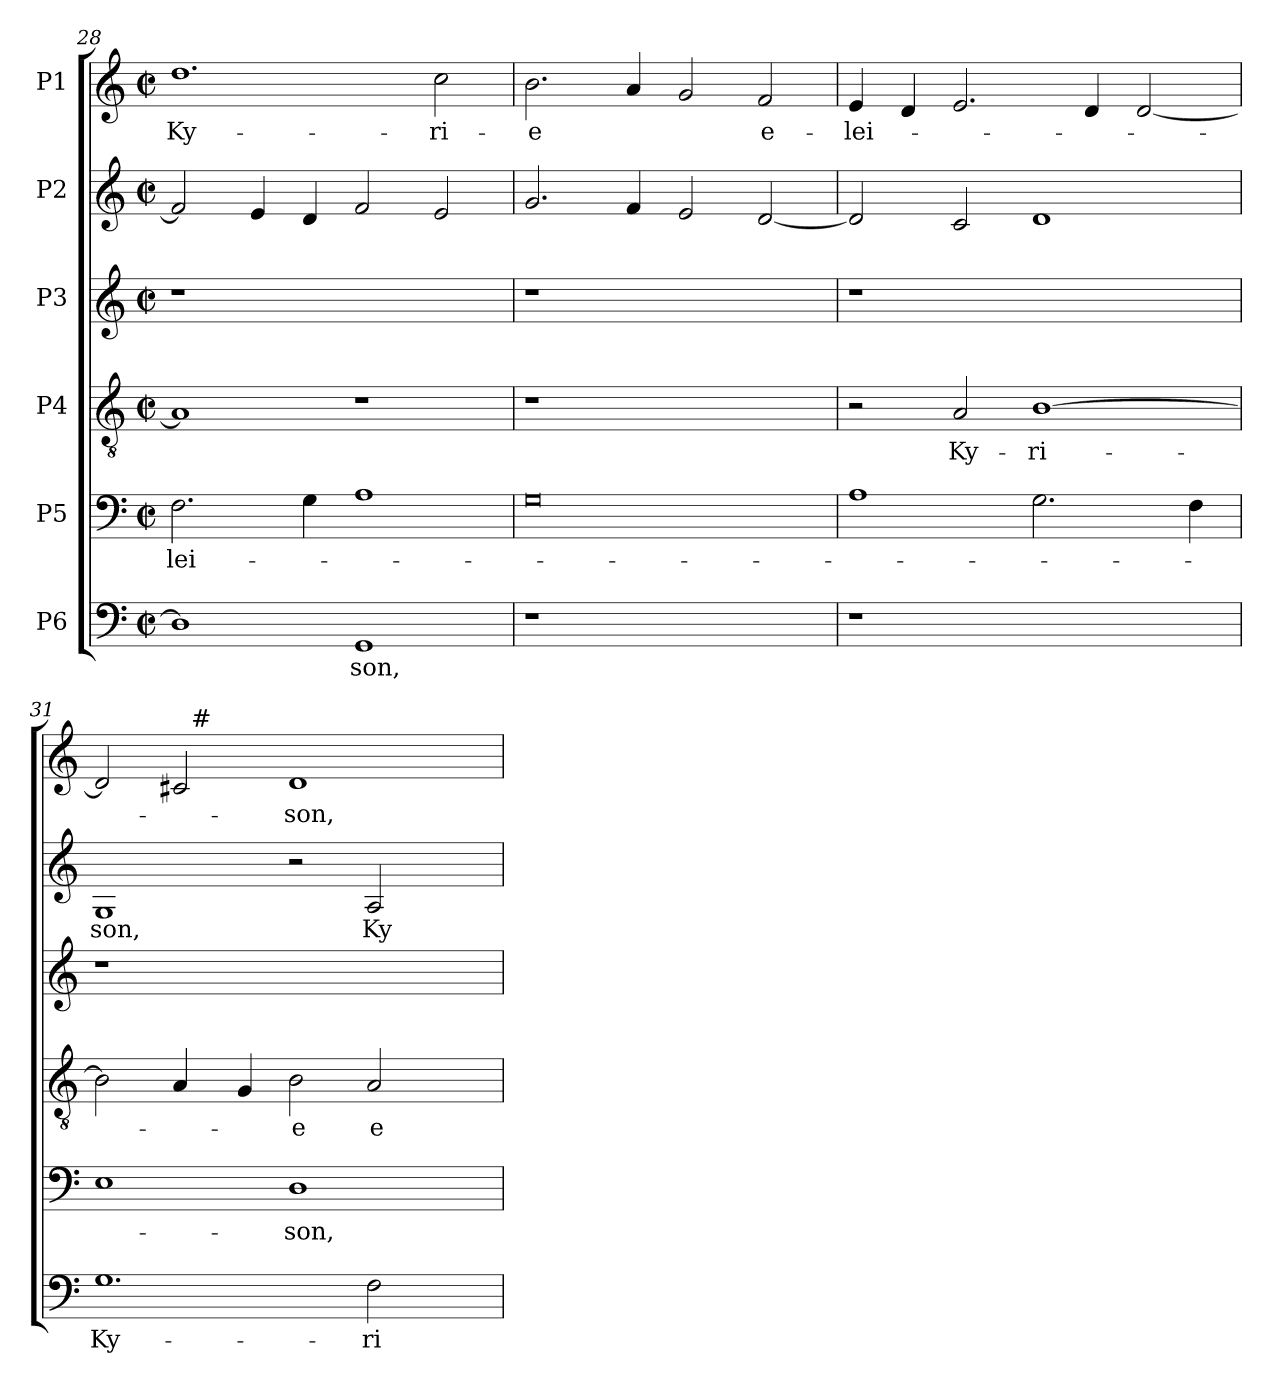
**kern	**text	**kern	**text	**kern	**text	**kern	**kern	**text	**kern	**text
*part6	*part6	*part5	*part5	*part4	*part4	*part3	*part2	*part2	*part1	*part1
*staff6	*staff6	*staff5	*staff5	*staff4	*staff4	*staff3	*staff2	*staff2	*staff1	*staff1
*I"P6	*	*I"P5	*	*I"P4	*	*I"P3	*I"P2	*	*I"P1	*
*clefF4	*	*clefF4	*	*clefGv2	*	*clefG2	*clefG2	*	*clefG2	*
*	*	*	*	*ITrd7c12	*	*	*	*	*	*
*k[]	*	*k[]	*	*k[]	*	*k[]	*k[]	*	*k[]	*
*C:	*	*C:	*	*C:	*	*C:	*C:	*	*C:	*
*M2/2	*	*M2/2	*	*M2/2	*	*M2/2	*M2/2	*	*M2/2	*
*met(c|)	*	*met(c|)	*	*met(c|)	*	*met(c|)	*met(c|)	*	*met(c|)	*
=28	=28	=28	=28	=28	=28	=28	=28	=28	=28	=28
!	!	!	!LO:LY:b:color=#000000	!	!	!LO:N:vis=1	!	!	!	!
!	!	!	!	!	!	!	!	!	!	!LO:LY:b:color=#000000
1Di]	.	2.Fi\	-lei-	1AAi]	.	1r	2fi/]	.	1.ddi	Ky-
.	.	.	.	.	.	.	4ei/	.	.	.
.	.	4Gi\	.	.	.	.	4di/	.	.	.
!	!LO:LY:b:color=#000000	!	!	!	!	!	!	!	!	!
1GGi	-son,	1Ai	.	1r	.	1ryy	2fi/	.	.	.
!	!	!	!	!	!	!	!	!	!	!LO:LY:b:color=#000000
.	.	.	.	.	.	.	2ei/	.	2cci\	-ri-
=29	=29	=29	=29	=29	=29	=29	=29	=29	=29	=29
!LO:N:vis=1	!	!	!	!LO:N:vis=1	!	!LO:N:vis=1	!	!	!	!
!	!	!	!	!	!	!	!	!	!	!LO:LY:b:color=#000000
1r	.	0Gi	.	1r	.	1r	2.gi/	.	2.bi\	-e
.	.	.	.	.	.	.	4fi/	.	4ai/	.
1ryy	.	.	.	1ryy	.	1ryy	2ei/	.	2gi/	.
!	!	!	!	!	!	!	!	!	!	!LO:LY:b:color=#000000
.	.	.	.	.	.	.	[2di/	.	2fi/	e-
=30	=30	=30	=30	=30	=30	=30	=30	=30	=30	=30
!LO:N:vis=1	!	!	!	!	!	!LO:N:vis=1	!	!	!	!
!	!	!	!	!	!	!	!	!	!	!LO:LY:b:color=#000000
1r	.	1Ai	.	2r	.	1r	2di/]	.	4ei/	-lei-
.	.	.	.	.	.	.	.	.	4di/	.
!	!	!	!	!	!LO:LY:b:color=#000000	!	!	!	!	!
.	.	.	.	2AAi/	Ky-	.	2ci/	.	2.ei/	.
!	!	!	!	!	!LO:LY:b:color=#000000	!	!	!	!	!
1ryy	.	2.Gi\	.	[1BBi	-ri-	1ryy	1di	.	.	.
.	.	.	.	.	.	.	.	.	4di/	.
.	.	.	.	.	.	.	.	.	[2di/	.
.	.	4Fi\	.	.	.	.	.	.	.	.
=31	=31	=31	=31	=31	=31	=31	=31	=31	=31	=31
!	!LO:LY:b:color=#000000	!	!	!	!	!LO:N:vis=1	!	!	!	!
!	!	!	!	!	!	!	!	!LO:LY:b:color=#000000	!	!
*	*	*	*	*	*	*	*	*	*^	*
1.Gi	Ky-	1Ei	.	2BBi\]	.	1r	1Gi	-son,	2di/]	2ryy	.
.	.	.	.	4AAi/	.	.	.	.	2c#i/	32ryy	.
.	.	.	.	.	.	.	.	.	.	256ryy	.
!	!	!	!	!	!	!	!	!	!	!LO:TX:a:t=#	!
.	.	.	.	.	.	.	.	.	.	1ryy	.
.	.	.	.	4GGi/	.	.	.	.	.	.	.
!	!	!	!LO:LY:b:color=#000000	!	!	!	!	!	!	!	!
!	!	!	!	!	!LO:LY:b:color=#000000	!	!	!	!	!	!
!	!	!	!	!	!	!	!	!	!	!	!LO:LY:b:color=#000000
.	.	1Di	-son,	2BBi\	-e	1ryy	2r	.	1di	.	-son,
!	!LO:LY:b:color=#000000	!	!	!	!	!	!	!	!	!	!
!	!	!	!	!	!LO:LY:b:color=#000000	!	!	!	!	!	!
!	!	!	!	!	!	!	!	!LO:LY:b:color=#000000	!	!	!
2Fi\	-ri-	.	.	2AAi/	e-	.	2Ai/	Ky-	.	.	.
.	.	.	.	.	.	.	.	.	.	4ryy	.
.	.	.	.	.	.	.	.	.	.	8ryy	.
.	.	.	.	.	.	.	.	.	.	16ryy	.
.	.	.	.	.	.	.	.	.	.	64..ryy	.
*	*	*	*	*	*	*	*	*	*v	*v	*
=	=	=	=	=	=	=	=	=	=	=
*-	*-	*-	*-	*-	*-	*-	*-	*-	*-	*-
